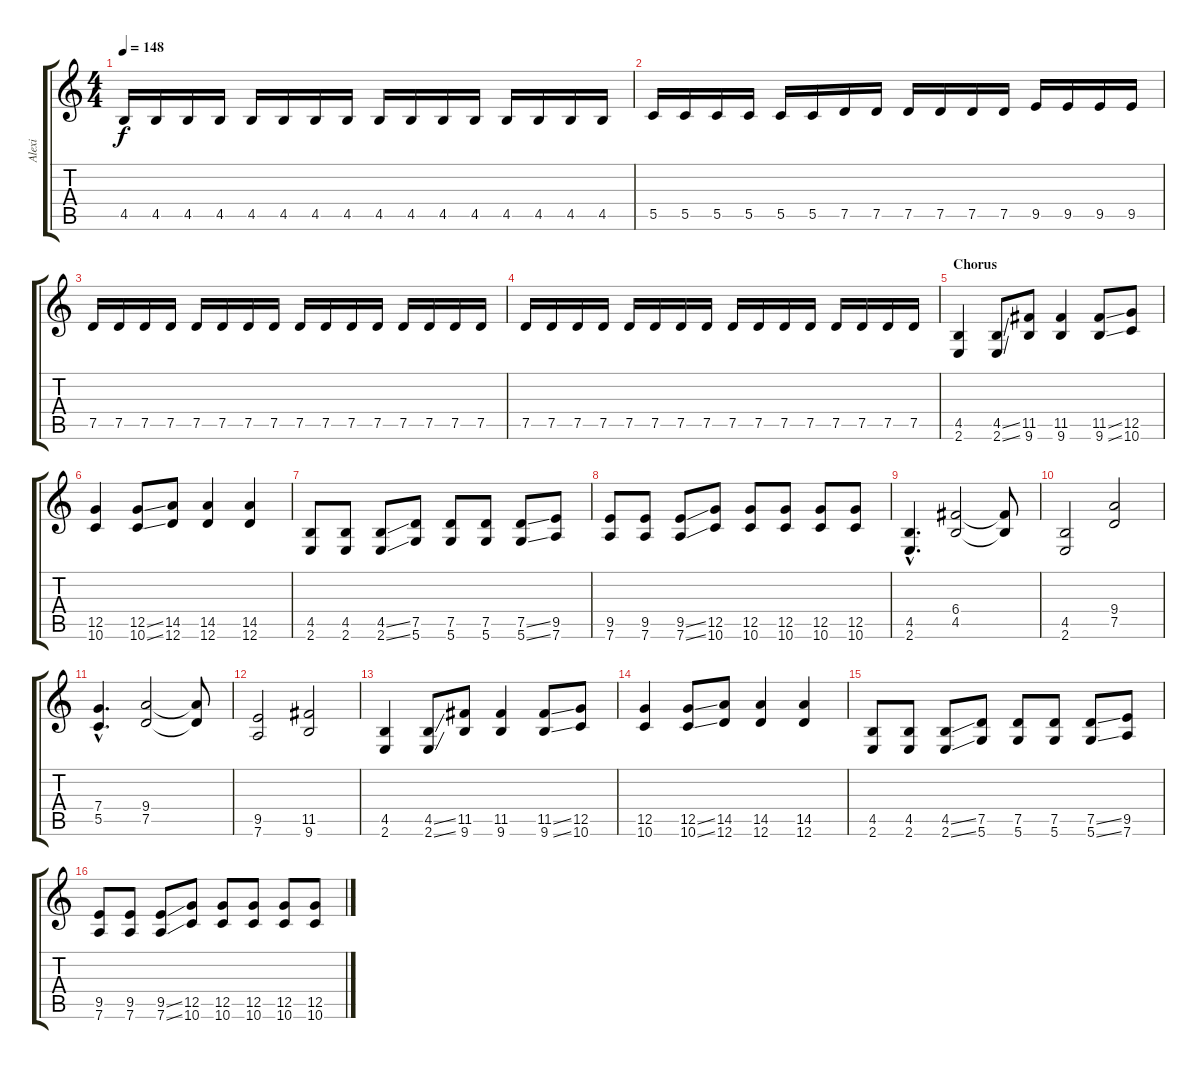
\track ("Alexi" "Alexi") {instrument overdrivenguitar}
\staff {score tabs}
\tuning (D4 A3 F3 C3 G2 D2) {hide}
\ts (4 4)
\tempo 148
\clef g2
\ks c
4.5.16{dy f} 4.5.16 4.5.16 4.5.16 4.5.16 4.5.16 4.5.16 4.5.16 4.5.16 4.5.16 4.5.16 4.5.16 4.5.16 4.5.16 4.5.16 4.5.16 |
5.5.16 5.5.16 5.5.16 5.5.16 5.5.16 5.5.16 7.5.16 7.5.16 7.5.16 7.5.16 7.5.16 7.5.16 9.5.16 9.5.16 9.5.16 9.5.16 |
7.5.16 7.5.16 7.5.16 7.5.16 7.5.16 7.5.16 7.5.16 7.5.16 7.5.16 7.5.16 7.5.16 7.5.16 7.5.16 7.5.16 7.5.16 7.5.16 |
7.5.16 7.5.16 7.5.16 7.5.16 7.5.16 7.5.16 7.5.16 7.5.16 7.5.16 7.5.16 7.5.16 7.5.16 7.5.16 7.5.16 7.5.16 7.5.16 |
\section ("" "Chorus")
(4.5 2.6).4{volume 11} (4.5{ss} 2.6{ss}).8 (11.5 9.6).8 (11.5 9.6).4 (11.5{ss} 9.6{ss}).8 (12.5 10.6).8 |
(12.5 10.6).4 (12.5{ss} 10.6{ss}).8 (14.5 12.6).8 (14.5 12.6).4 (14.5 12.6).4 |
(4.5 2.6).8 (4.5 2.6).8 (4.5{ss} 2.6{ss}).8 (7.5 5.6).8 (7.5 5.6).8 (7.5 5.6).8 (7.5{ss} 5.6{ss}).8 (9.5 7.6).8 |
(9.5 7.6).8 (9.5 7.6).8 (9.5{ss} 7.6{ss}).8 (12.5 10.6).8 (12.5 10.6).8 (12.5 10.6).8 (12.5 10.6).8 (12.5 10.6).8 |
(4.5{hac} 2.6{hac}).4{d} (6.4 4.5).2 (6.4{t} 4.5{t}).8 |
(4.5 2.6).2 (9.4 7.5).2 |
(7.4{hac} 5.5{hac}).4{d} (9.4 7.5).2 (9.4{t} 7.5{t}).8 |
(9.5 7.6).2 (11.5 9.6).2 |
(4.5 2.6).4{volume 11} (4.5{ss} 2.6{ss}).8 (11.5 9.6).8 (11.5 9.6).4 (11.5{ss} 9.6{ss}).8 (12.5 10.6).8 |
(12.5 10.6).4 (12.5{ss} 10.6{ss}).8 (14.5 12.6).8 (14.5 12.6).4 (14.5 12.6).4 |
(4.5 2.6).8 (4.5 2.6).8 (4.5{ss} 2.6{ss}).8 (7.5 5.6).8 (7.5 5.6).8 (7.5 5.6).8 (7.5{ss} 5.6{ss}).8 (9.5 7.6).8 |
(9.5 7.6).8 (9.5 7.6).8 (9.5{ss} 7.6{ss}).8 (12.5 10.6).8 (12.5 10.6).8 (12.5 10.6).8 (12.5 10.6).8 (12.5 10.6).8
